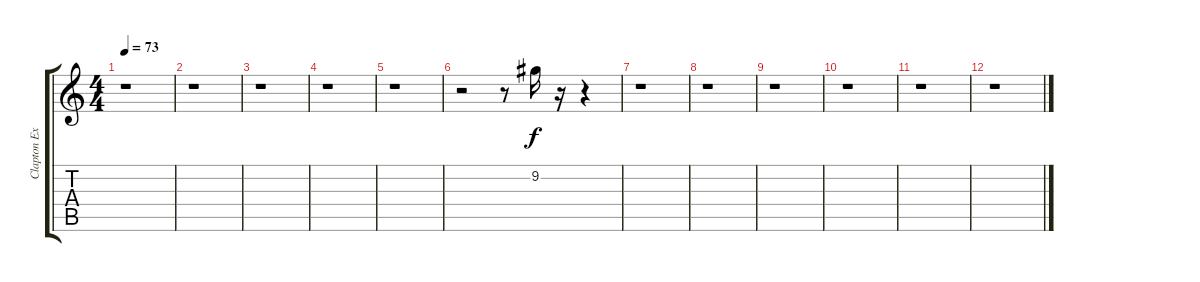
\track ("Clapton Extra" "Clapton Ex") {instrument overdrivenguitar}
\staff {score tabs}
\tuning (E4 B3 G3 D3 A2 E2) {hide}
\ts (4 4)
\tempo 73
\clef g2
\ks c
r.1{dy f} |
r.1 |
r.1 |
r.1 |
r.1 |
r.2 r.8 9.2.16 r.16 r.4 |
r.1 |
r.1 |
r.1 |
r.1 |
r.1 |
r.1
